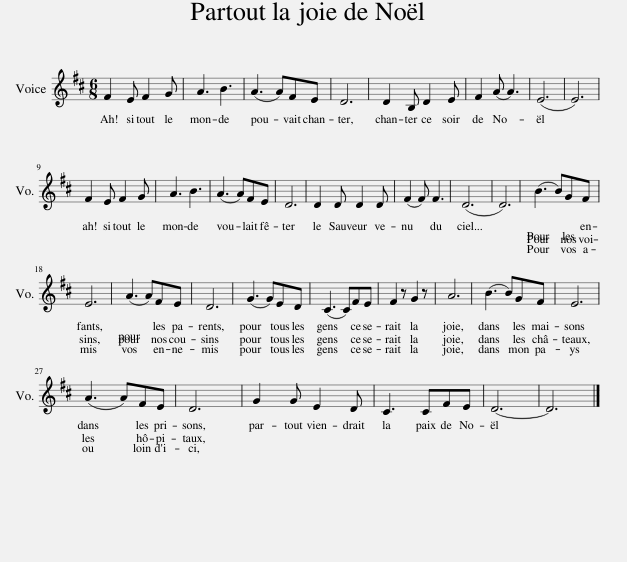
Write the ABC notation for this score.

X:1
L:1/8
M:6/8
I:linebreak $
K:D
V:1 treble
V:1
 F2 E F2 G | A3 B3 | (A3 A)FE | D6 | D2 B, D2 E | %5
 F2 (A A3) | (E6 | E6) |$ F2 E F2 G | A3 B3 | %10
 (A3 A)FE | D6 | D2 D D2 D | (F2 F) F3 | (D6 | %15
 D6) | (B3 B)GF |$ E6 | (A3 A)FE | D6 | %20
 (G3 G)ED | (C3 C)FE | F2 z G2 z | A6 | (B3 B)GF | %25
 E6 |$ (A3 A)FE | D6 | G2 G E2 D | C3 CFE | %30
 D6- | D6 |] %32
